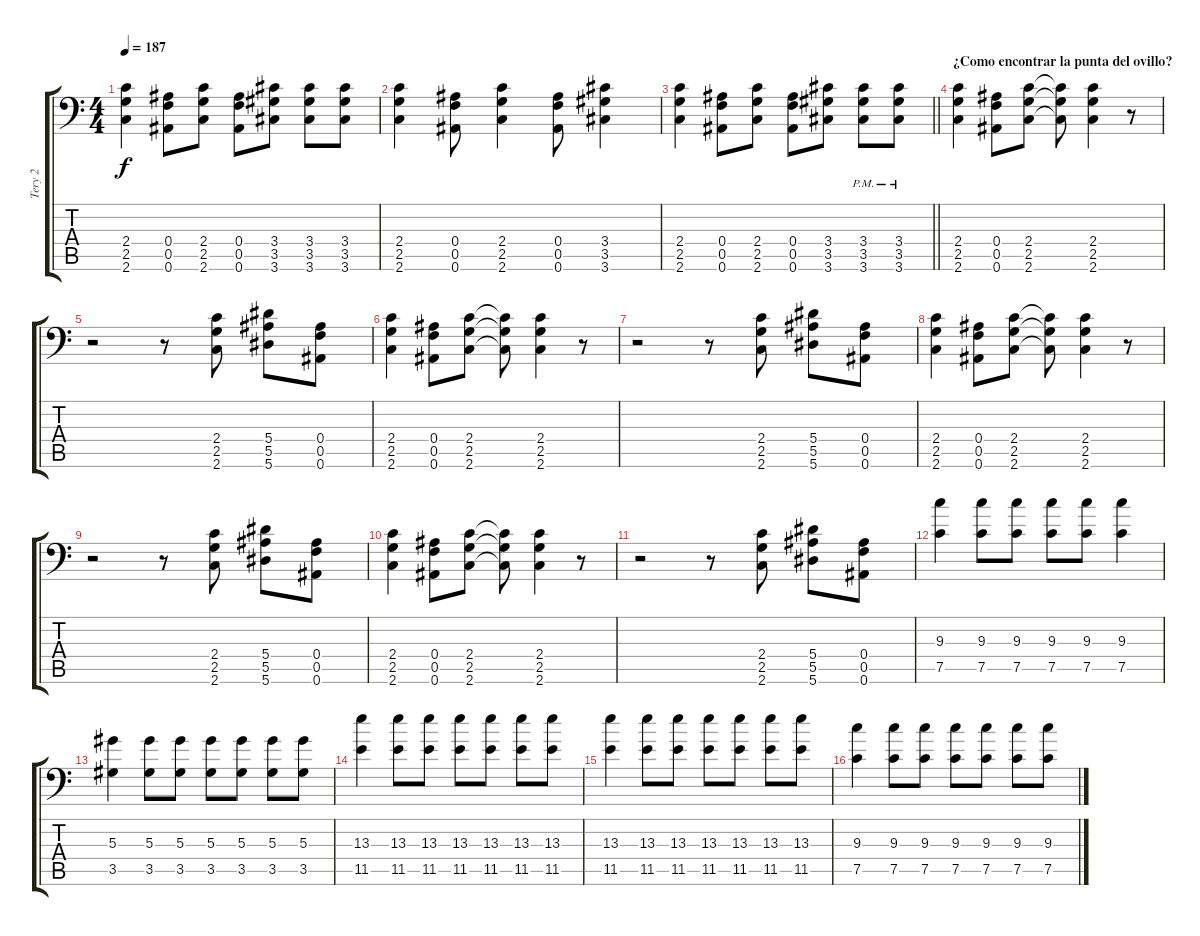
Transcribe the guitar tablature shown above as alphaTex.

\track ("Tery 2" "Tery 2") {instrument distortionguitar}
\staff {score tabs}
\tuning (C4 G3 Eb3 Bb2 F2 Bb1) {hide}
\ts (4 4)
\tempo 187
\clef f4
\ks c
(2.4 2.5 2.6).4{dy f} (0.4 0.5 0.6).8 (2.4 2.5 2.6).8 (0.4 0.5 0.6).8 (3.4 3.5 3.6).8 (3.4 3.5 3.6).8 (3.4 3.5 3.6).8 |
(2.4 2.5 2.6).4 (0.4 0.5 0.6).8 (2.4 2.5 2.6).4 (0.4 0.5 0.6).8 (3.4 3.5 3.6).4 |
\barLineRight lightlight
(2.4 2.5 2.6).4 (0.4 0.5 0.6).8 (2.4 2.5 2.6).8 (0.4 0.5 0.6).8 (3.4 3.5 3.6).8 (3.4{pm} 3.5{pm} 3.6{pm}).8 (3.4{pm} 3.5{pm} 3.6{pm}).8 |
\section ("" "¿Como encontrar la punta del ovillo?")
(2.4 2.5 2.6).4 (0.4 0.5 0.6).8 (2.4 2.5 2.6).8 (2.4{t} 2.5{t} 2.6{t}).8 (2.4 2.5 2.6).4 r.8 |
r.2 r.8 (2.4 2.5 2.6).8 (5.4 5.5 5.6).8 (0.4 0.5 0.6).8 |
(2.4 2.5 2.6).4 (0.4 0.5 0.6).8 (2.4 2.5 2.6).8 (2.4{t} 2.5{t} 2.6{t}).8 (2.4 2.5 2.6).4 r.8 |
r.2 r.8 (2.4 2.5 2.6).8 (5.4 5.5 5.6).8 (0.4 0.5 0.6).8 |
(2.4 2.5 2.6).4 (0.4 0.5 0.6).8 (2.4 2.5 2.6).8 (2.4{t} 2.5{t} 2.6{t}).8 (2.4 2.5 2.6).4 r.8 |
r.2 r.8 (2.4 2.5 2.6).8 (5.4 5.5 5.6).8 (0.4 0.5 0.6).8 |
(2.4 2.5 2.6).4 (0.4 0.5 0.6).8 (2.4 2.5 2.6).8 (2.4{t} 2.5{t} 2.6{t}).8 (2.4 2.5 2.6).4 r.8 |
r.2 r.8 (2.4 2.5 2.6).8 (5.4 5.5 5.6).8 (0.4 0.5 0.6).8 |
(9.3 7.5).4 (9.3 7.5).8 (9.3 7.5).8 (9.3 7.5).8 (9.3 7.5).8 (9.3 7.5).4 |
(5.3 3.5).4 (5.3 3.5).8 (5.3 3.5).8 (5.3 3.5).8 (5.3 3.5).8 (5.3 3.5).8 (5.3 3.5).8 |
(13.3 11.5).4 (13.3 11.5).8 (13.3 11.5).8 (13.3 11.5).8 (13.3 11.5).8 (13.3 11.5).8 (13.3 11.5).8 |
(13.3 11.5).4 (13.3 11.5).8 (13.3 11.5).8 (13.3 11.5).8 (13.3 11.5).8 (13.3 11.5).8 (13.3 11.5).8 |
(9.3 7.5).4 (9.3 7.5).8 (9.3 7.5).8 (9.3 7.5).8 (9.3 7.5).8 (9.3 7.5).8 (9.3 7.5).8
